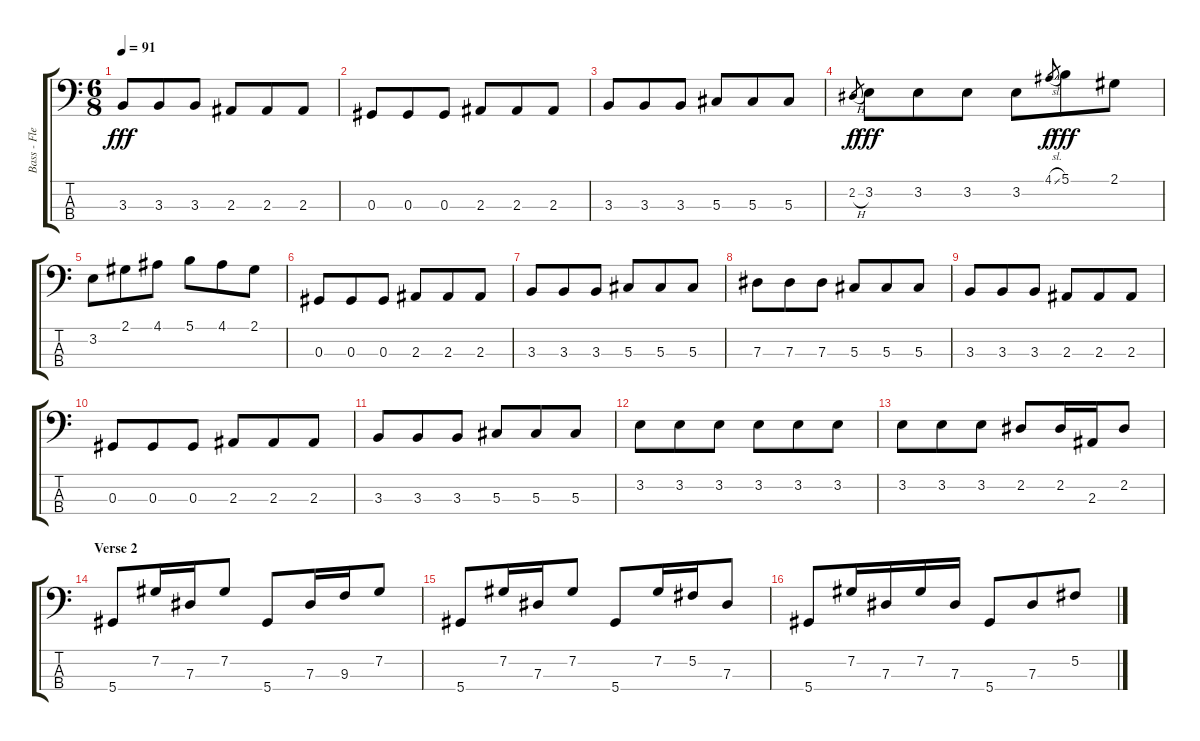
\track ("Bass - Flea" "Bass - Fle") {instrument electricbassfinger}
\staff {score tabs}
\tuning (Gb2 Db2 Ab1 Eb1) {hide}
\ts (6 8)
\tempo 91
\clef f4
\ks c
3.3.8{dy fff} 3.3.8 3.3.8 2.3.8 2.3.8 2.3.8 |
0.3.8 0.3.8 0.3.8 2.3.8 2.3.8 2.3.8 |
3.3.8 3.3.8 3.3.8 5.3.8 5.3.8 5.3.8 |
2.2{h}.8{gr dy f} 3.2.8{dy fff} 3.2.8 3.2.8 3.2.8 4.1{sl}.8{gr dy f} 5.1.8{dy fff} 2.1.8 |
3.2.8 2.1.8 4.1.8 5.1.8 4.1.8 2.1.8 |
0.3.8 0.3.8 0.3.8 2.3.8 2.3.8 2.3.8 |
3.3.8 3.3.8 3.3.8 5.3.8 5.3.8 5.3.8 |
7.3.8 7.3.8 7.3.8 5.3.8 5.3.8 5.3.8 |
3.3.8 3.3.8 3.3.8 2.3.8 2.3.8 2.3.8 |
0.3.8 0.3.8 0.3.8 2.3.8 2.3.8 2.3.8 |
3.3.8 3.3.8 3.3.8 5.3.8 5.3.8 5.3.8 |
3.2.8 3.2.8 3.2.8 3.2.8 3.2.8 3.2.8 |
3.2.8 3.2.8 3.2.8 2.2.8 2.2.16 2.3.16 2.2.8 |
\section ("" "Verse 2")
5.4.8 7.2.16 7.3.16 7.2.8 5.4.8 7.3.16 9.3.16 7.2.8 |
5.4.8 7.2.16 7.3.16 7.2.8 5.4.8 7.2.16 5.2.16 7.3.8 |
5.4.8 7.2.16 7.3.16 7.2.16 7.3.16 5.4.8 7.3.8 5.2.8
